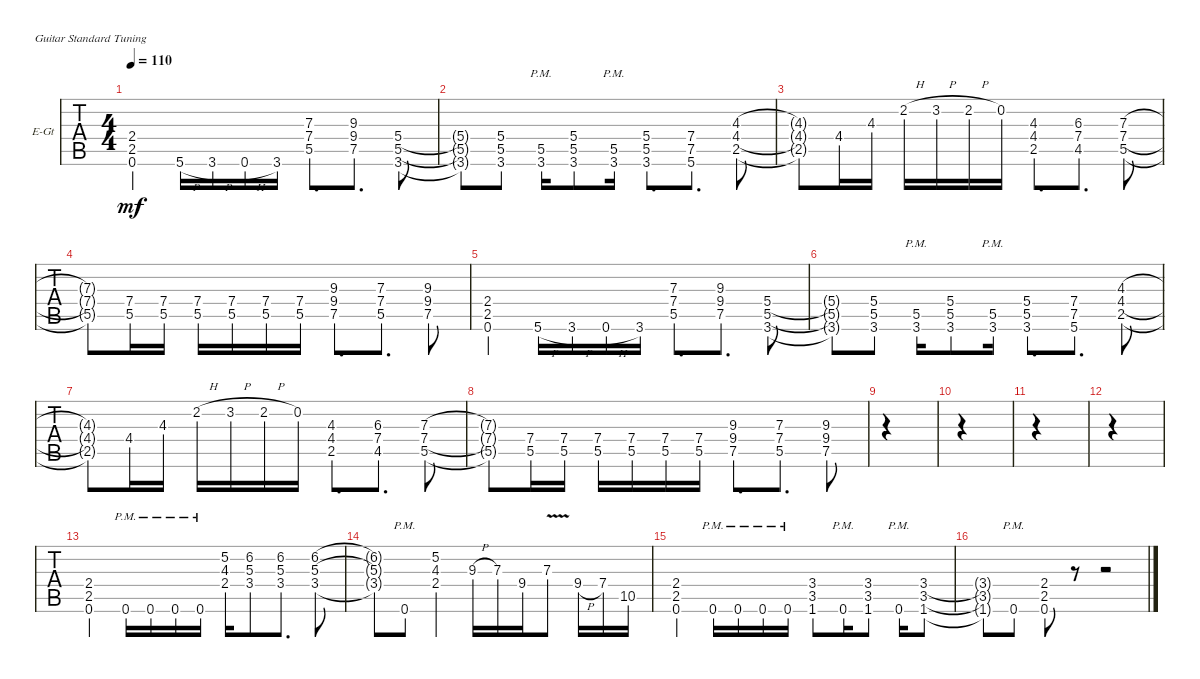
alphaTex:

\defaultSystemsLayout 4
\bracketExtendMode groupsimilarinstruments
\firstSystemTrackNameOrientation horizontal
\otherSystemsTrackNameOrientation horizontal
\track ("Matthew" "E-Gt") {instrument distortionguitar}
\staff {tabs}
\tuning (E4 B3 G3 D3 A2 E2)
\ts (4 4)
\tempo 110
\clef g2
\ks c
(0.6 2.5 2.4).4{dy mf} 5.6{h}.16 3.6{h}.16 0.6{h}.16 3.6.16 (5.5 7.4 7.3).8{d} (7.5 9.4 9.3).8{d} (3.6 5.5 5.4).8 |
(3.6{t} 5.5{t} 5.4{t}).8 (3.6 5.5 5.4).8 (3.6{pm} 5.5{pm}).16 (3.6 5.5 5.4).8 (3.6{pm} 5.5{pm}).16 (3.6 5.5 5.4).8{d} (5.6 7.5 7.4).8{d} (2.5 4.4 4.3).8 |
(2.5{t} 4.4{t} 4.3{t}).8 4.4.16 4.3.16 2.2{h}.16 3.2{h}.16 2.2{h}.16 0.2.16 (2.5 4.4 4.3).8{d} (4.5 7.4 6.3).8{d} (5.5 7.4 7.3).8 |
(5.5{t} 7.4{t} 7.3{t}).8 (5.5 7.4).16 (5.5 7.4).16 (5.5 7.4).16 (5.5 7.4).16 (5.5 7.4).16 (5.5 7.4).16 (7.5 9.4 9.3).8{d} (5.5 7.4 7.3).8{d} (7.5 9.4 9.3).8 |
(0.6 2.5 2.4).4 5.6{h}.16 3.6{h}.16 0.6{h}.16 3.6.16 (5.5 7.4 7.3).8{d} (7.5 9.4 9.3).8{d} (3.6 5.5 5.4).8 |
(3.6{t} 5.5{t} 5.4{t}).8 (3.6 5.5 5.4).8 (3.6{pm} 5.5{pm}).16 (3.6 5.5 5.4).8 (3.6{pm} 5.5{pm}).16 (3.6 5.5 5.4).8{d} (5.6 7.5 7.4).8{d} (2.5 4.4 4.3).8 |
(2.5{t} 4.4{t} 4.3{t}).8 4.4.16 4.3.16 2.2{h}.16 3.2{h}.16 2.2{h}.16 0.2.16 (2.5 4.4 4.3).8{d} (4.5 7.4 6.3).8{d} (5.5 7.4 7.3).8 |
(5.5{t} 7.4{t} 7.3{t}).8 (5.5 7.4).16 (5.5 7.4).16 (5.5 7.4).16 (5.5 7.4).16 (5.5 7.4).16 (5.5 7.4).16 (7.5 9.4 9.3).8{d} (5.5 7.4 7.3).8{d} (7.5 9.4 9.3).8 |
|
|
|
|
(0.6 2.5 2.4).4 0.6{pm}.16 0.6{pm}.16 0.6{pm}.16 0.6{pm}.16 (2.4 4.3 5.2).16 (3.4 5.3 6.2).8 (3.4 5.3 6.2).8{d} (3.4 5.3 6.2).8 |
(3.4{t} 5.3{t} 6.2{t}).8 0.6{pm}.8 (2.4 4.3 5.2).4 9.3{h}.16 7.3.16 9.4.16 7.3{v}.8 9.4{h}.16 7.4.16 10.5.16 |
(0.6 2.5 2.4).4 0.6{pm}.16 0.6{pm}.16 0.6{pm}.16 0.6{pm}.16 (1.6 3.5 3.4).8 0.6{pm}.16 (1.6 3.5 3.4).8 0.6{pm}.16 (1.6 3.5 3.4).8 |
(1.6{t} 3.5{t} 3.4{t}).8 0.6{pm}.8 (0.6 2.5 2.4).8 r.8 r.2
